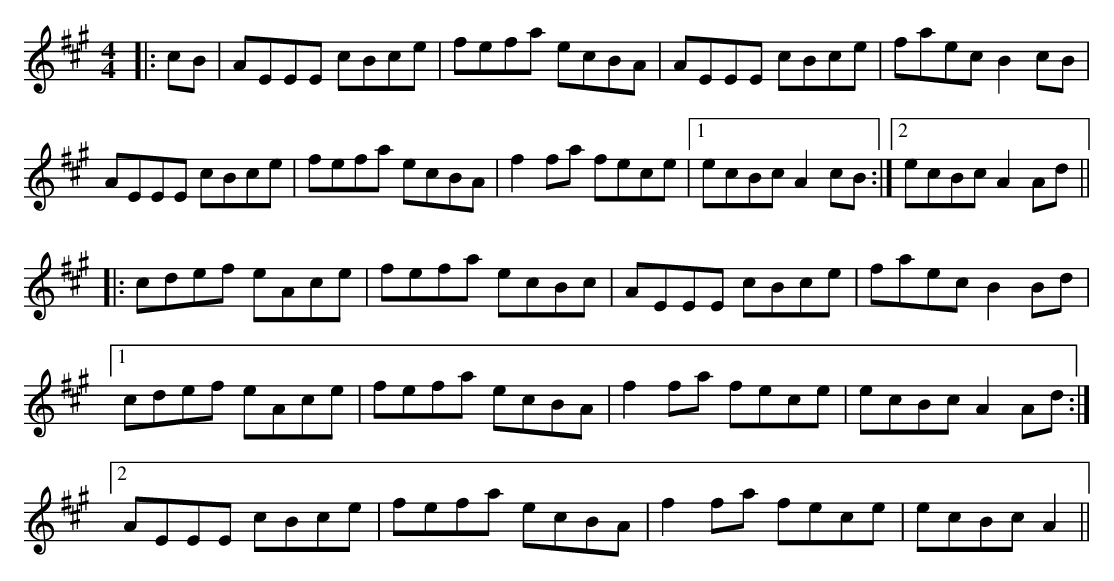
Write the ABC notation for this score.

X:1
M:4/4
K:A
|:cB|AEEE cBce|fefa ecBA|AEEE cBce|faecB2cB|
AEEE cBce|fefa ecBA|f2fa fece|1 ecBcA2cB:|2 ecBcA2Ad||
|:cdef eAce|fefa ecBc|AEEE cBce|faecB2Bd|
[1 cdef eAce|fefa ecBA|f2fa fece|ecBcA2Ad:|
[2 AEEE cBce|fefa ecBA|f2fa fece|ecBcA2||
